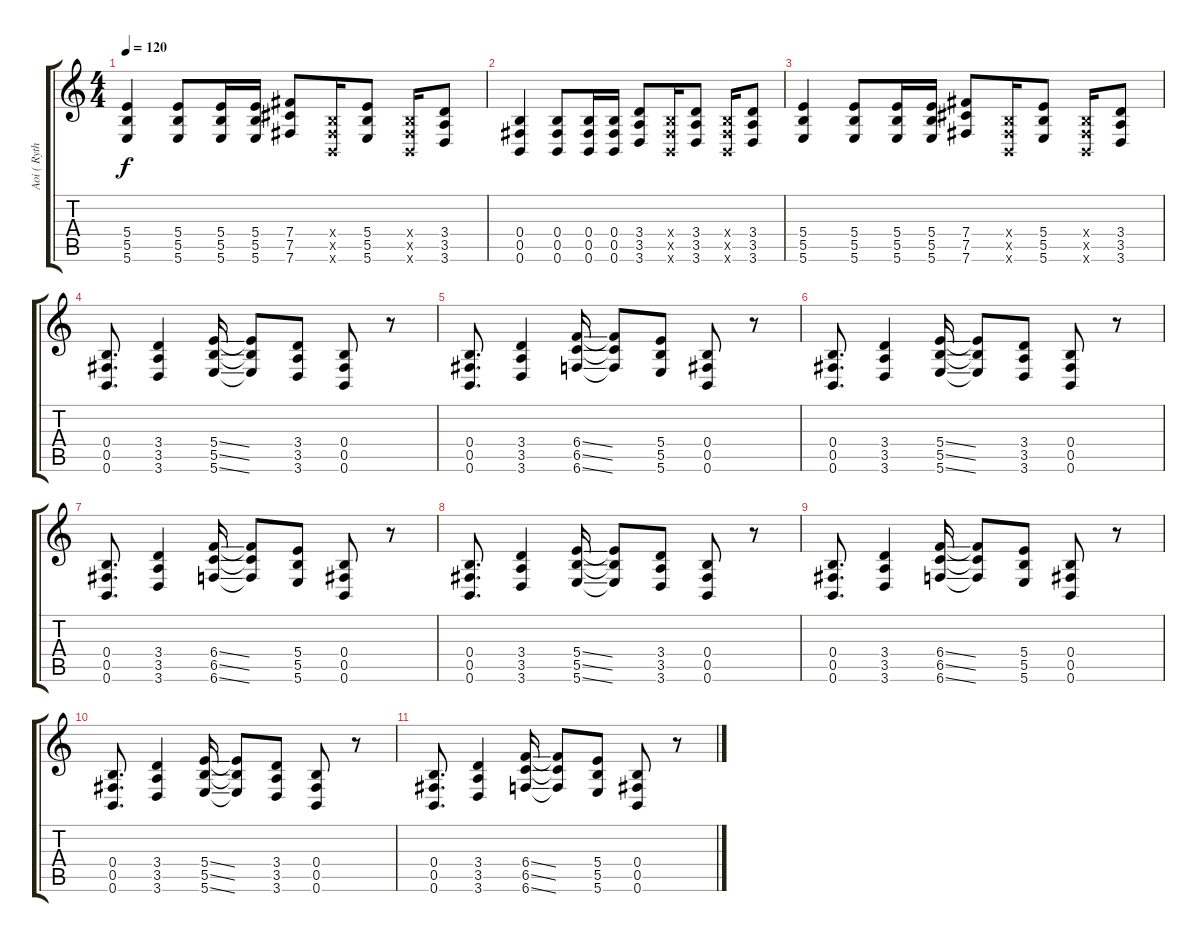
\track ("Aoi ( Rythm )" "Aoi ( Ryth") {instrument distortionguitar}
\staff {score tabs}
\tuning (Db4 Ab3 E3 B2 Gb2 B1) {hide}
\ts (4 4)
\tempo 120
\clef g2
\ks c
(5.4 5.5 5.6).4{dy f} (5.4 5.5 5.6).8 (5.4 5.5 5.6).16 (5.4 5.5 5.6).16 (7.4 7.5 7.6).8 (0.4{x} 0.5{x} 0.6{x}).16 (5.4 5.5 5.6).8 (0.4{x} 0.5{x} 0.6{x}).16 (3.4 3.5 3.6).8 |
(0.4 0.5 0.6).4 (0.4 0.5 0.6).8 (0.4 0.5 0.6).16 (0.4 0.5 0.6).16 (3.4 3.5 3.6).8 (0.4{x} 0.5{x} 0.6{x}).16 (3.4 3.5 3.6).8 (0.4{x} 0.5{x} 0.6{x}).16 (3.4 3.5 3.6).8 |
(5.4 5.5 5.6).4 (5.4 5.5 5.6).8 (5.4 5.5 5.6).16 (5.4 5.5 5.6).16 (7.4 7.5 7.6).8 (0.4{x} 0.5{x} 0.6{x}).16 (5.4 5.5 5.6).8 (0.4{x} 0.5{x} 0.6{x}).16 (3.4 3.5 3.6).8 |
(0.4 0.5 0.6).8{d} (3.4 3.5 3.6).4 (5.4{ss} 5.5{ss} 5.6{ss}).16 (5.4{t} 5.5{t} 5.6{t}).8 (3.4 3.5 3.6).8 (0.4 0.5 0.6).8 r.8 |
(0.4 0.5 0.6).8{d} (3.4 3.5 3.6).4 (6.4{ss} 6.5{ss} 6.6{ss}).16 (6.4{t} 6.5{t} 6.6{t}).8 (5.4 5.5 5.6).8 (0.4 0.5 0.6).8 r.8 |
(0.4 0.5 0.6).8{d} (3.4 3.5 3.6).4 (5.4{ss} 5.5{ss} 5.6{ss}).16 (5.4{t} 5.5{t} 5.6{t}).8 (3.4 3.5 3.6).8 (0.4 0.5 0.6).8 r.8 |
(0.4 0.5 0.6).8{d} (3.4 3.5 3.6).4 (6.4{ss} 6.5{ss} 6.6{ss}).16 (6.4{t} 6.5{t} 6.6{t}).8 (5.4 5.5 5.6).8 (0.4 0.5 0.6).8 r.8 |
(0.4 0.5 0.6).8{d} (3.4 3.5 3.6).4 (5.4{ss} 5.5{ss} 5.6{ss}).16 (5.4{t} 5.5{t} 5.6{t}).8 (3.4 3.5 3.6).8 (0.4 0.5 0.6).8 r.8 |
(0.4 0.5 0.6).8{d} (3.4 3.5 3.6).4 (6.4{ss} 6.5{ss} 6.6{ss}).16 (6.4{t} 6.5{t} 6.6{t}).8 (5.4 5.5 5.6).8 (0.4 0.5 0.6).8 r.8 |
(0.4 0.5 0.6).8{d} (3.4 3.5 3.6).4 (5.4{ss} 5.5{ss} 5.6{ss}).16 (5.4{t} 5.5{t} 5.6{t}).8 (3.4 3.5 3.6).8 (0.4 0.5 0.6).8 r.8 |
(0.4 0.5 0.6).8{d} (3.4 3.5 3.6).4 (6.4{ss} 6.5{ss} 6.6{ss}).16 (6.4{t} 6.5{t} 6.6{t}).8 (5.4 5.5 5.6).8 (0.4 0.5 0.6).8 r.8
